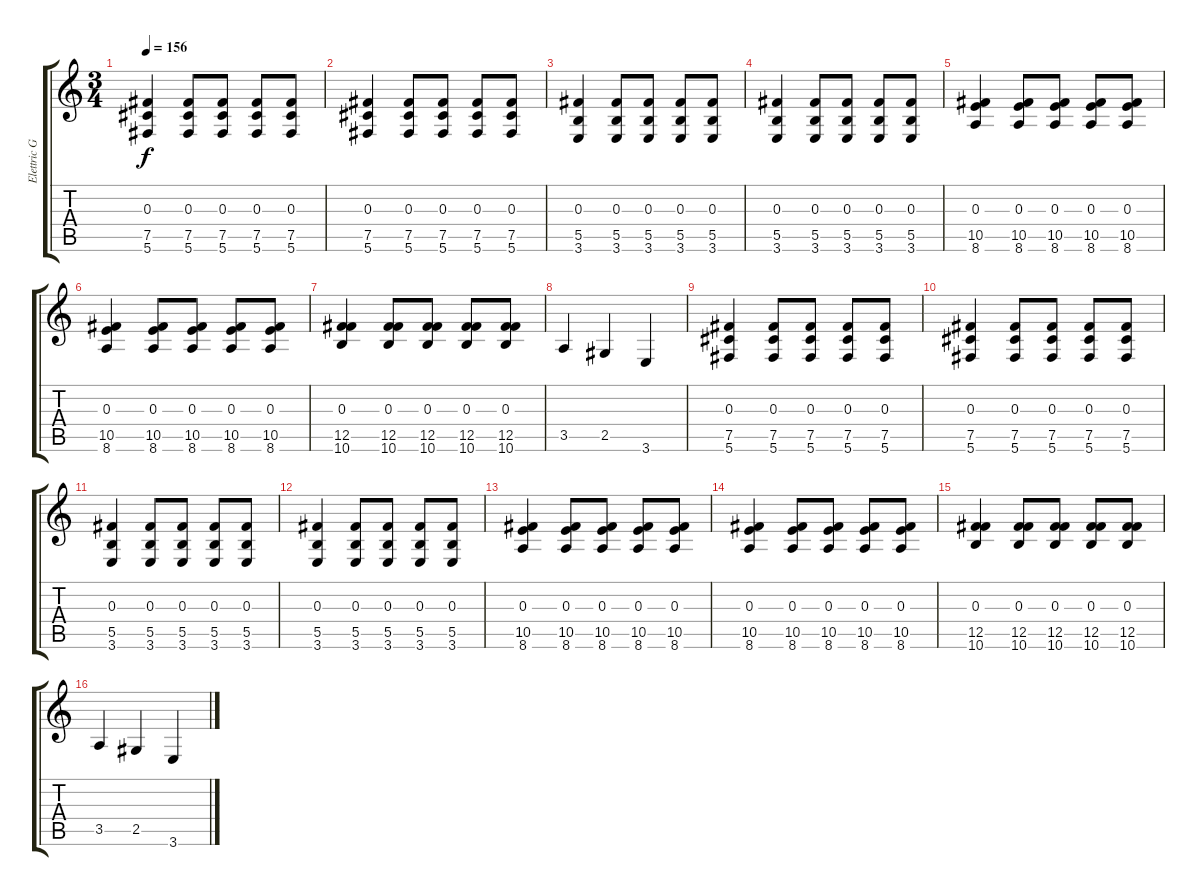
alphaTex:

\track ("Elettric Guitar" "Elettric G") {instrument distortionguitar}
\staff {score tabs}
\tuning (Db4 Ab3 Gb3 Db3 Gb2 Db2) {hide}
\ts (3 4)
\tempo 156
\clef g2
\ks c
(0.3 7.5 5.6).4{dy f} (0.3 7.5 5.6).8 (0.3 7.5 5.6).8 (0.3 7.5 5.6).8 (0.3 7.5 5.6).8 |
(0.3 7.5 5.6).4 (0.3 7.5 5.6).8 (0.3 7.5 5.6).8 (0.3 7.5 5.6).8 (0.3 7.5 5.6).8 |
(0.3 5.5 3.6).4 (0.3 5.5 3.6).8 (0.3 5.5 3.6).8 (0.3 5.5 3.6).8 (0.3 5.5 3.6).8 |
(0.3 5.5 3.6).4 (0.3 5.5 3.6).8 (0.3 5.5 3.6).8 (0.3 5.5 3.6).8 (0.3 5.5 3.6).8 |
(0.3 10.5 8.6).4 (0.3 10.5 8.6).8 (0.3 10.5 8.6).8 (0.3 10.5 8.6).8 (0.3 10.5 8.6).8 |
(0.3 10.5 8.6).4 (0.3 10.5 8.6).8 (0.3 10.5 8.6).8 (0.3 10.5 8.6).8 (0.3 10.5 8.6).8 |
(0.3 12.5 10.6).4 (0.3 12.5 10.6).8 (0.3 12.5 10.6).8 (0.3 12.5 10.6).8 (0.3 12.5 10.6).8 |
3.5.4 2.5.4 3.6.4 |
(0.3 7.5 5.6).4 (0.3 7.5 5.6).8 (0.3 7.5 5.6).8 (0.3 7.5 5.6).8 (0.3 7.5 5.6).8 |
(0.3 7.5 5.6).4 (0.3 7.5 5.6).8 (0.3 7.5 5.6).8 (0.3 7.5 5.6).8 (0.3 7.5 5.6).8 |
(0.3 5.5 3.6).4 (0.3 5.5 3.6).8 (0.3 5.5 3.6).8 (0.3 5.5 3.6).8 (0.3 5.5 3.6).8 |
(0.3 5.5 3.6).4 (0.3 5.5 3.6).8 (0.3 5.5 3.6).8 (0.3 5.5 3.6).8 (0.3 5.5 3.6).8 |
(0.3 10.5 8.6).4 (0.3 10.5 8.6).8 (0.3 10.5 8.6).8 (0.3 10.5 8.6).8 (0.3 10.5 8.6).8 |
(0.3 10.5 8.6).4 (0.3 10.5 8.6).8 (0.3 10.5 8.6).8 (0.3 10.5 8.6).8 (0.3 10.5 8.6).8 |
(0.3 12.5 10.6).4 (0.3 12.5 10.6).8 (0.3 12.5 10.6).8 (0.3 12.5 10.6).8 (0.3 12.5 10.6).8 |
3.5.4 2.5.4 3.6.4
